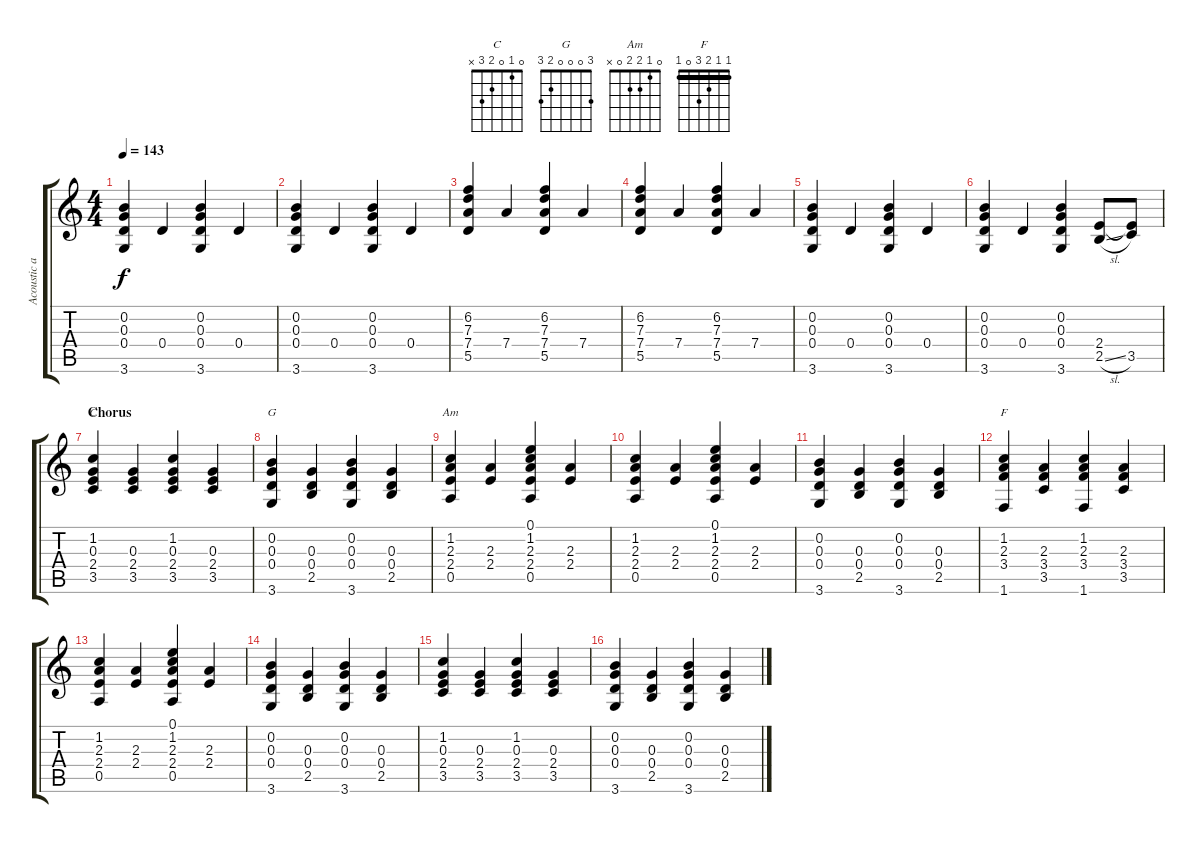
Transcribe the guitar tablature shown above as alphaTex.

\track ("Acoustic accomp." "Acoustic a") {instrument acousticguitarsteel}
\staff {score tabs}
\tuning (E4 B3 G3 D3 A2 E2) {hide}
\chord ("C" 0 1 0 2 3 x)
\chord ("G" 3 0 0 0 2 3)
\chord ("Am" 0 1 2 2 0 x)
\chord ("F" 1 1 2 3 0 1) {barre 1}
\ts (4 4)
\tempo 143
\clef g2
\ks c
(0.2 0.3 0.4 3.6).4{dy f} 0.4.4 (0.2 0.3 0.4 3.6).4 0.4.4 |
(0.2 0.3 0.4 3.6).4 0.4.4 (0.2 0.3 0.4 3.6).4 0.4.4 |
(6.2 7.3 7.4 5.5).4 7.4.4 (6.2 7.3 7.4 5.5).4 7.4.4 |
(6.2 7.3 7.4 5.5).4 7.4.4 (6.2 7.3 7.4 5.5).4 7.4.4 |
(0.2 0.3 0.4 3.6).4 0.4.4 (0.2 0.3 0.4 3.6).4 0.4.4 |
(0.2 0.3 0.4 3.6).4 0.4.4 (0.2 0.3 0.4 3.6).4 (2.4 2.5{sl}).8 (2.4{t} 3.5).8 |
\section ("" "Chorus")
(1.2 0.3 2.4 3.5).4{ch "C"} (0.3 2.4 3.5).4 (1.2 0.3 2.4 3.5).4 (0.3 2.4 3.5).4 |
(0.2 0.3 0.4 3.6).4{ch "G"} (0.3 0.4 2.5).4 (0.2 0.3 0.4 3.6).4 (0.3 0.4 2.5).4 |
(1.2 2.3 2.4 0.5).4{ch "Am"} (2.3 2.4).4 (0.1 1.2 2.3 2.4 0.5).4 (2.3 2.4).4 |
(1.2 2.3 2.4 0.5).4 (2.3 2.4).4 (0.1 1.2 2.3 2.4 0.5).4 (2.3 2.4).4 |
(0.2 0.3 0.4 3.6).4 (0.3 0.4 2.5).4 (0.2 0.3 0.4 3.6).4 (0.3 0.4 2.5).4 |
(1.2 2.3 3.4 1.6).4{ch "F"} (2.3 3.4 3.5).4 (1.2 2.3 3.4 1.6).4 (2.3 3.4 3.5).4 |
(1.2 2.3 2.4 0.5).4 (2.3 2.4).4 (0.1 1.2 2.3 2.4 0.5).4 (2.3 2.4).4 |
(0.2 0.3 0.4 3.6).4 (0.3 0.4 2.5).4 (0.2 0.3 0.4 3.6).4 (0.3 0.4 2.5).4 |
(1.2 0.3 2.4 3.5).4 (0.3 2.4 3.5).4 (1.2 0.3 2.4 3.5).4 (0.3 2.4 3.5).4 |
(0.2 0.3 0.4 3.6).4 (0.3 0.4 2.5).4 (0.2 0.3 0.4 3.6).4 (0.3 0.4 2.5).4
